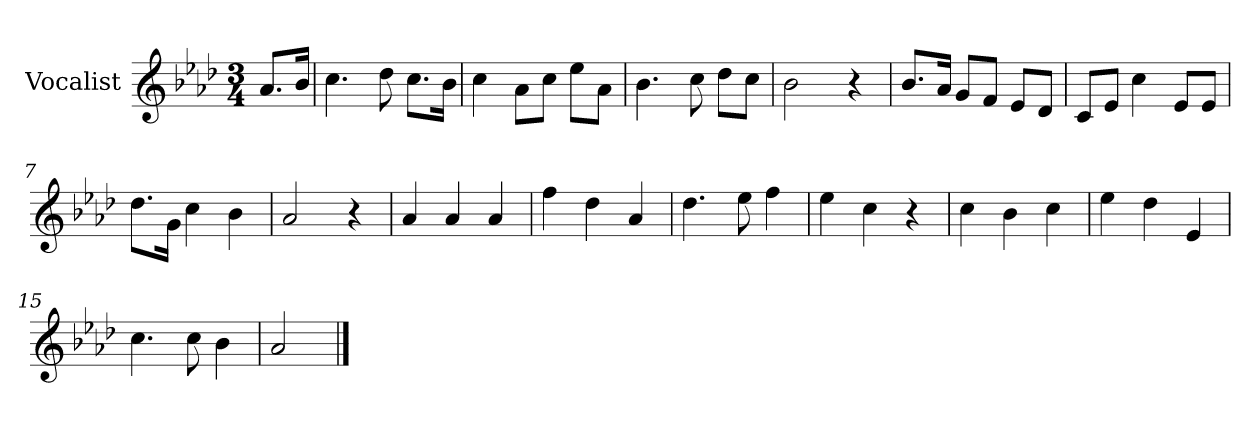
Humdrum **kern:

**kern
*part1
*staff1
*I"Vocalist
*k[b-e-a-d-]
*A-:
*M3/4
=
8.a-L
16b-Jk
=1
4.cc
8dd-
8.ccL
16b-Jk
=2
4cc
8a-L
8ccJ
8ee-L
8a-J
=3
4.b-
8cc
8dd-L
8ccJ
=4
2b-
4r
=5
8.b-L
16a-Jk
8gL
8fJ
8e-L
8d-J
=6
8cL
8e-J
4cc
8e-L
8e-J
=7
8.dd-L
16gJk
4cc
4b-
=8
2a-
4r
=9
4a-
4a-
4a-
=10
4ff
4dd-
4a-
=11
4.dd-
8ee-
4ff
=12
4ee-
4cc
4r
=13
4cc
4b-
4cc
=14
4ee-
4dd-
4e-
=15
4.cc
8cc
4b-
=16
2a-
==
*-
